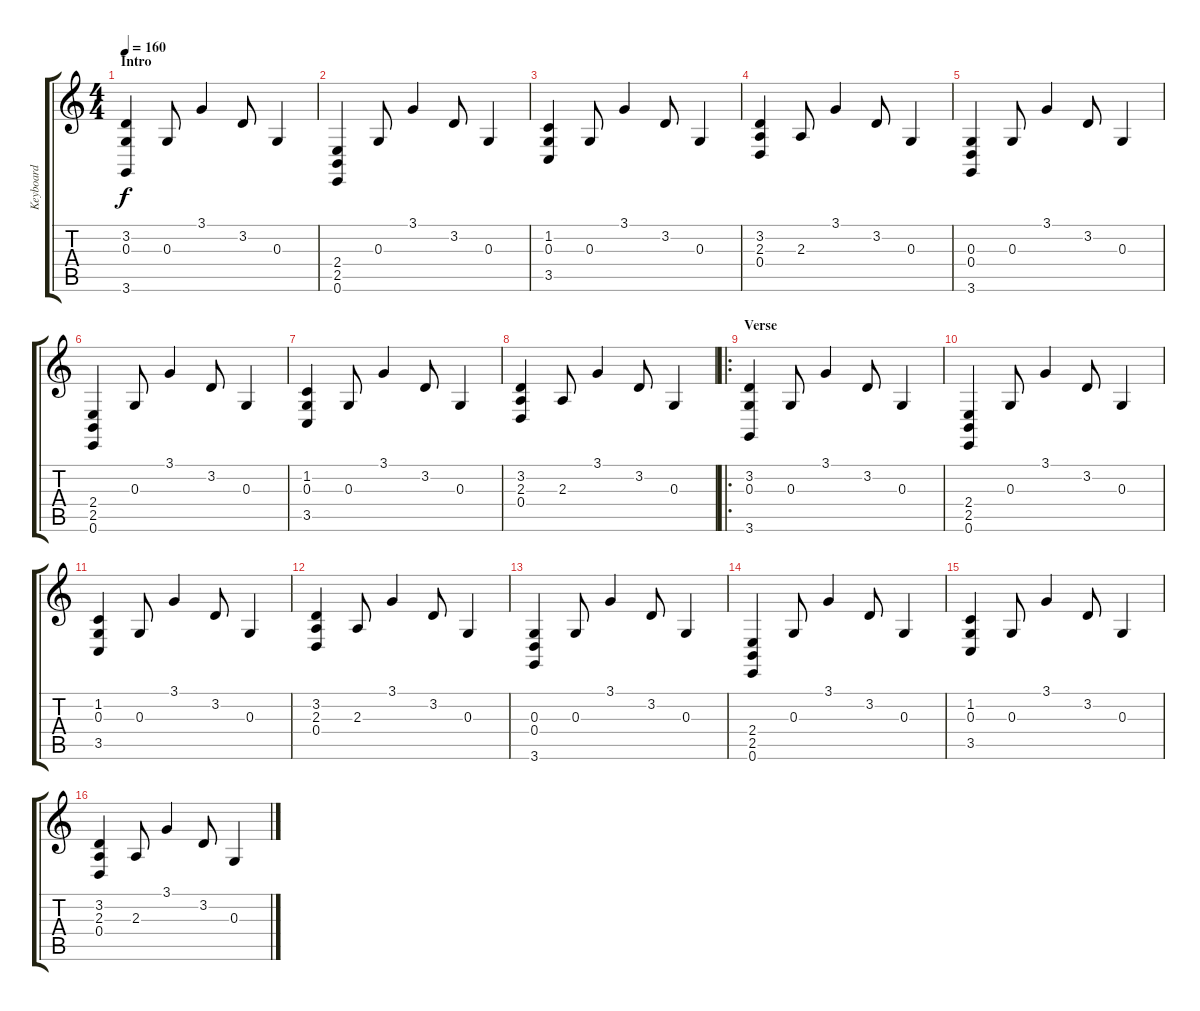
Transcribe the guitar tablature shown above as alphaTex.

\track ("Keyboard" "Keyboard") {instrument acousticgrandpiano}
\staff {score tabs}
\tuning (E4 B3 G3 D3 A2 E2) {hide}
\ts (4 4)
\section ("" "Intro")
\tempo 160
\clef g2
\ks c
(3.2 0.3 3.6).4{dy f instrument acousticgrandpiano} 0.3.8 3.1.4 3.2.8 0.3.4 |
(2.4 2.5 0.6).4 0.3.8 3.1.4 3.2.8 0.3.4 |
(1.2 0.3 3.5).4 0.3.8 3.1.4 3.2.8 0.3.4 |
(3.2 2.3 0.4).4 2.3.8 3.1.4 3.2.8 0.3.4 |
(0.3 0.4 3.6).4 0.3.8 3.1.4 3.2.8 0.3.4 |
(2.4 2.5 0.6).4 0.3.8 3.1.4 3.2.8 0.3.4 |
(1.2 0.3 3.5).4 0.3.8 3.1.4 3.2.8 0.3.4 |
(3.2 2.3 0.4).4 2.3.8 3.1.4 3.2.8 0.3.4 |
\ro
\section ("" "Verse")
(3.2 0.3 3.6).4 0.3.8 3.1.4 3.2.8 0.3.4 |
(2.4 2.5 0.6).4 0.3.8 3.1.4 3.2.8 0.3.4 |
(1.2 0.3 3.5).4 0.3.8 3.1.4 3.2.8 0.3.4 |
(3.2 2.3 0.4).4 2.3.8 3.1.4 3.2.8 0.3.4 |
(0.3 0.4 3.6).4 0.3.8 3.1.4 3.2.8 0.3.4 |
(2.4 2.5 0.6).4 0.3.8 3.1.4 3.2.8 0.3.4 |
(1.2 0.3 3.5).4 0.3.8 3.1.4 3.2.8 0.3.4 |
(3.2 2.3 0.4).4 2.3.8 3.1.4 3.2.8 0.3.4
